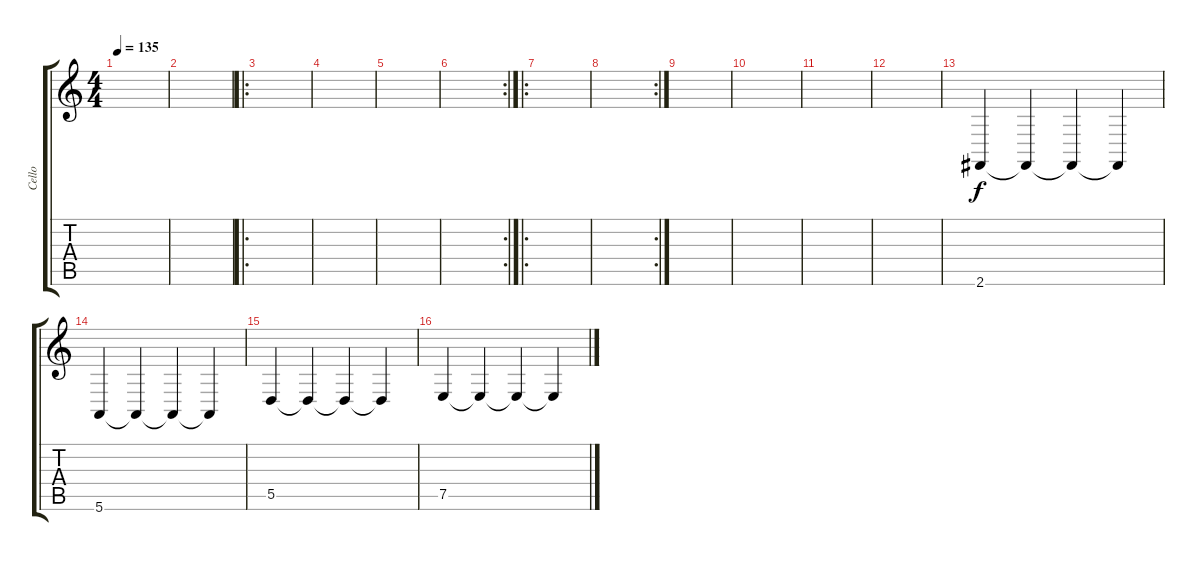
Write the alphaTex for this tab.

\track ("Cello" "Cello") {instrument stringensemble1}
\staff {score tabs}
\tuning (E4 B3 G3 D3 A2 E2) {hide}
\ts (4 4)
\tempo 135
\clef g2
\ks c
|
|
\ro
|
|
|
\rc 2
|
\ro
|
\rc 2
|
|
|
|
|
2.6.4 2.6{t}.4 2.6{t}.4 2.6{t}.4 |
5.6.4 5.6{t}.4 5.6{t}.4 5.6{t}.4 |
5.5.4 5.5{t}.4 5.5{t}.4 5.5{t}.4 |
7.5.4 7.5{t}.4 7.5{t}.4 7.5{t}.4
